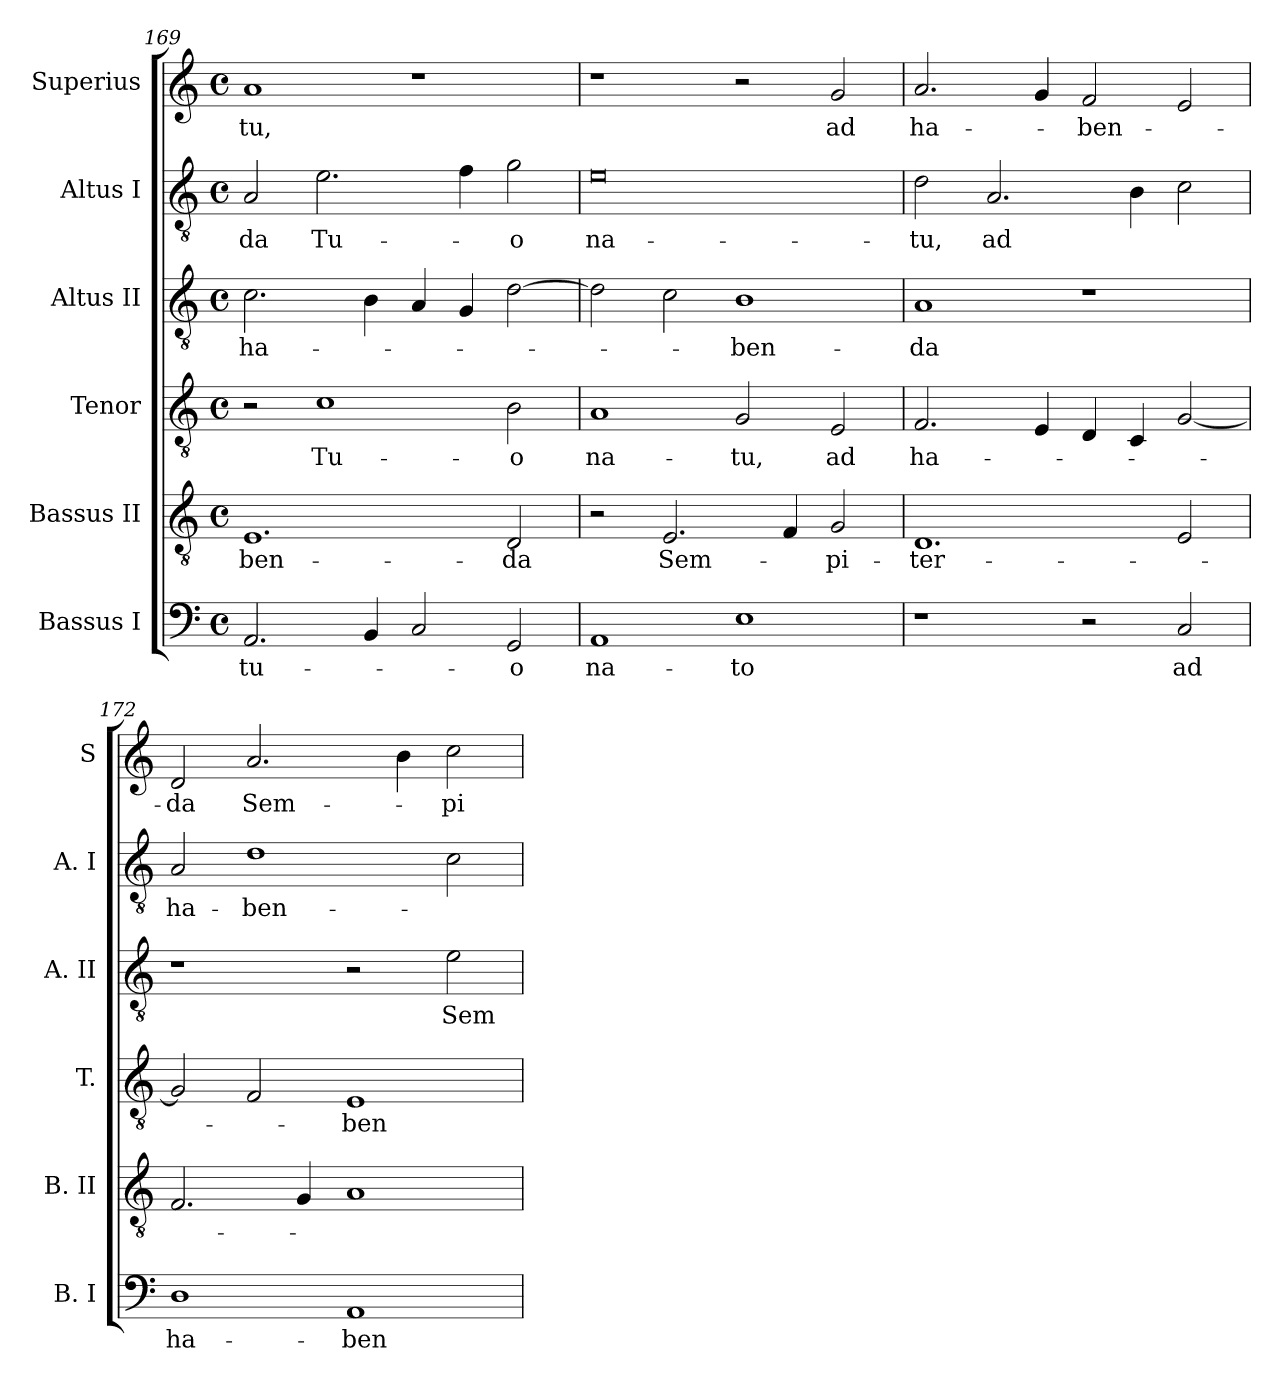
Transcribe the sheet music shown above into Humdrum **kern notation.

**kern	**text	**kern	**text	**kern	**text	**kern	**text	**kern	**text	**kern	**text
*part6	*part6	*part5	*part5	*part4	*part4	*part3	*part3	*part2	*part2	*part1	*part1
*staff6	*staff6	*staff5	*staff5	*staff4	*staff4	*staff3	*staff3	*staff2	*staff2	*staff1	*staff1
*I"Bassus I	*	*I"Bassus II	*	*I"Tenor	*	*I"Altus II	*	*I"Altus I	*	*I"Superius	*
*I'B. I	*	*I'B. II	*	*I'T.	*	*I'A. II	*	*I'A. I	*	*I'S	*
*clefF4	*	*clefGv2	*	*clefGv2	*	*clefGv2	*	*clefGv2	*	*clefG2	*
*	*	*ITrd7c12	*	*ITrd7c12	*	*ITrd7c12	*	*ITrd7c12	*	*	*
*k[]	*	*k[]	*	*k[]	*	*k[]	*	*k[]	*	*k[]	*
*C:	*	*C:	*	*C:	*	*C:	*	*C:	*	*C:	*
*M4/4	*	*M4/4	*	*M4/4	*	*M4/4	*	*M4/4	*	*M4/4	*
*met(c)	*	*met(c)	*	*met(c)	*	*met(c)	*	*met(c)	*	*met(c)	*
=169	=169	=169	=169	=169	=169	=169	=169	=169	=169	=169	=169
!	!LO:LY:b:color=#000000	!	!	!	!	!	!	!	!	!	!
!	!	!	!LO:LY:b:color=#000000	!	!	!	!	!	!	!	!
!	!	!	!	!	!	!	!LO:LY:b:color=#000000	!	!	!	!
!	!	!	!	!	!	!	!	!	!LO:LY:b:color=#000000	!	!
!	!	!	!	!	!	!	!	!	!	!	!LO:LY:b:color=#000000
2.AAi/	tu-	1.EEi	-ben-	2r	.	2.Ci\	ha-	2AAi/	-da	1ai	-tu,
!	!	!	!	!	!LO:LY:b:color=#000000	!	!	!	!	!	!
!	!	!	!	!	!	!	!	!	!LO:LY:b:color=#000000	!	!
.	.	.	.	1Ci	Tu-	.	.	2.Ei\	Tu-	.	.
4BBi/	.	.	.	.	.	4BBi\	.	.	.	.	.
2Ci/	.	.	.	.	.	4AAi/	.	.	.	1r	.
.	.	.	.	.	.	4GGi/	.	4Fi\	.	.	.
!	!LO:LY:b:color=#000000	!	!	!	!	!	!	!	!	!	!
!	!	!	!LO:LY:b:color=#000000	!	!	!	!	!	!	!	!
!	!	!	!	!	!LO:LY:b:color=#000000	!	!	!	!	!	!
!	!	!	!	!	!	!	!	!	!LO:LY:b:color=#000000	!	!
2GGi/	-o	2DDi/	-da	2BBi\	-o	[>2Di\	.	2Gi\	-o	.	.
=170	=170	=170	=170	=170	=170	=170	=170	=170	=170	=170	=170
!	!LO:LY:b:color=#000000	!	!	!	!	!	!	!	!	!	!
!	!	!	!	!	!LO:LY:b:color=#000000	!	!	!	!	!	!
!	!	!	!	!	!	!	!	!	!LO:LY:b:color=#000000	!	!
1AAi	na-	2r	.	1AAi	na-	2Di\]	.	0Ei	na-	1r	.
!	!	!	!LO:LY:b:color=#000000	!	!	!	!	!	!	!	!
.	.	2.EEi/	Sem-	.	.	2Ci\	.	.	.	.	.
!	!LO:LY:b:color=#000000	!	!	!	!	!	!	!	!	!	!
!	!	!	!	!	!LO:LY:b:color=#000000	!	!	!	!	!	!
!	!	!	!	!	!	!	!LO:LY:b:color=#000000	!	!	!	!
1Ei	-to	.	.	2GGi/	-tu,	1BBi	-ben-	.	.	2r	.
.	.	4FFi/	.	.	.	.	.	.	.	.	.
!	!	!	!LO:LY:b:color=#000000	!	!	!	!	!	!	!	!
!	!	!	!	!	!LO:LY:b:color=#000000	!	!	!	!	!	!
!	!	!	!	!	!	!	!	!	!	!	!LO:LY:b:color=#000000
.	.	2GGi/	-pi-	2EEi/	ad	.	.	.	.	2gi/	ad
=171	=171	=171	=171	=171	=171	=171	=171	=171	=171	=171	=171
!	!	!	!LO:LY:b:color=#000000	!	!	!	!	!	!	!	!
!	!	!	!	!	!LO:LY:b:color=#000000	!	!	!	!	!	!
!	!	!	!	!	!	!	!LO:LY:b:color=#000000	!	!	!	!
!	!	!	!	!	!	!	!	!	!LO:LY:b:color=#000000	!	!
!	!	!	!	!	!	!	!	!	!	!	!LO:LY:b:color=#000000
1r	.	1.DDi	-ter-	2.FFi/	ha-	1AAi	-da	2Di\	-tu,	2.ai/	ha-
!	!	!	!	!	!	!	!	!	!LO:LY:b:color=#000000	!	!
.	.	.	.	.	.	.	.	2.AAi/	ad	.	.
.	.	.	.	4EEi/	.	.	.	.	.	4gi/	.
!	!	!	!	!	!	!	!	!	!	!	!LO:LY:b:color=#000000
2r	.	.	.	4DDi/	.	1r	.	.	.	2fi/	-ben-
.	.	.	.	4CCi/	.	.	.	4BBi\	.	.	.
!	!LO:LY:b:color=#000000	!	!	!	!	!	!	!	!	!	!
2Ci/	ad	2EEi/	.	[<2GGi/	.	.	.	2Ci\	.	2ei/	.
!!LO:LB:g=z
=172	=172	=172	=172	=172	=172	=172	=172	=172	=172	=172	=172
!	!LO:LY:b:color=#000000	!	!	!	!	!	!	!	!	!	!
!	!	!	!	!	!	!	!	!	!LO:LY:b:color=#000000	!	!
!	!	!	!	!	!	!	!	!	!	!	!LO:LY:b:color=#000000
1Di	ha-	2.FFi/	.	2GGi/]	.	1r	.	2AAi/	ha-	2di/	-da
!	!	!	!	!	!	!	!	!	!LO:LY:b:color=#000000	!	!
!	!	!	!	!	!	!	!	!	!	!	!LO:LY:b:color=#000000
.	.	.	.	2FFi/	.	.	.	1Di	-ben-	2.ai/	Sem-
.	.	4GGi/	.	.	.	.	.	.	.	.	.
!	!LO:LY:b:color=#000000	!	!	!	!	!	!	!	!	!	!
!	!	!	!	!	!LO:LY:b:color=#000000	!	!	!	!	!	!
1AAi	-ben-	1AAi	.	1EEi	-ben-	2r	.	.	.	.	.
.	.	.	.	.	.	.	.	.	.	4bi\	.
!	!	!	!	!	!	!	!LO:LY:b:color=#000000	!	!	!	!
!	!	!	!	!	!	!	!	!	!	!	!LO:LY:b:color=#000000
.	.	.	.	.	.	2Ei\	Sem-	2Ci\	.	2cci\	-pi-
=	=	=	=	=	=	=	=	=	=	=	=
*-	*-	*-	*-	*-	*-	*-	*-	*-	*-	*-	*-
